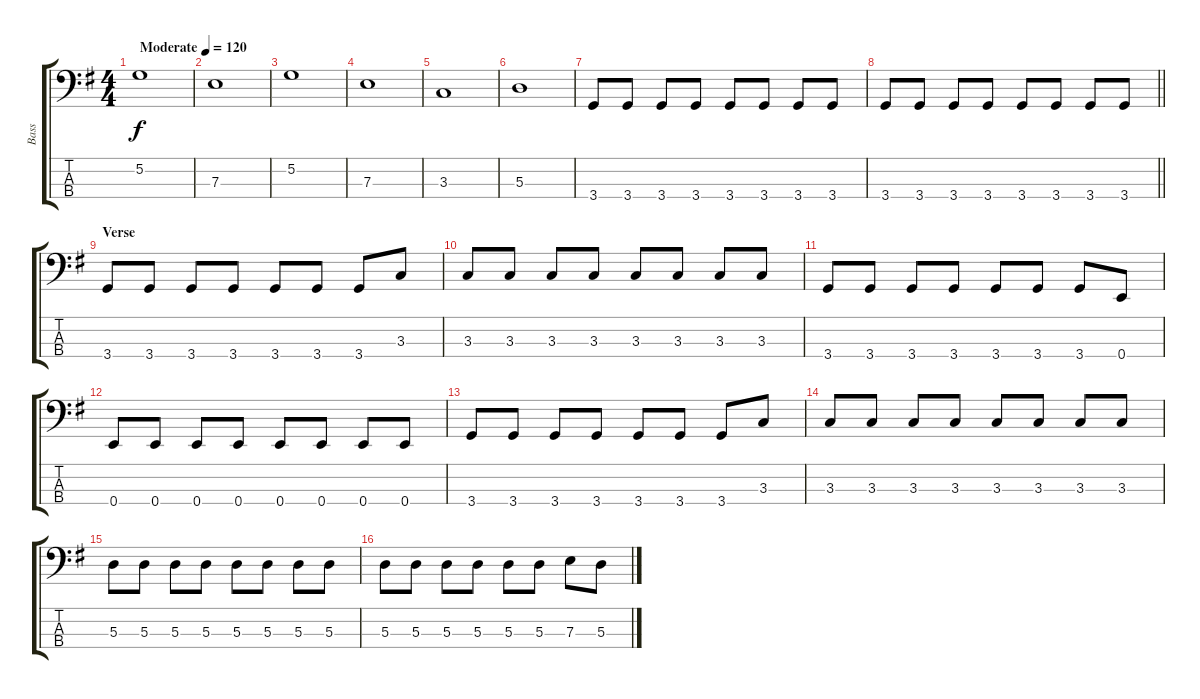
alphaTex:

\track ("Bass" "Bass") {instrument electricbassfinger}
\staff {score tabs}
\tuning (G2 D2 A1 E1) {hide}
\ts (4 4)
\tempo (120 "Moderate")
\clef f4
\ks g
5.2.1{dy f instrument electricbassfinger} |
7.3.1 |
5.2.1 |
7.3.1 |
3.3.1 |
5.3.1 |
3.4.8 3.4.8 3.4.8 3.4.8 3.4.8 3.4.8 3.4.8 3.4.8 |
\barLineRight lightlight
3.4.8 3.4.8 3.4.8 3.4.8 3.4.8 3.4.8 3.4.8 3.4.8 |
\section ("" "Verse")
3.4.8 3.4.8 3.4.8 3.4.8 3.4.8 3.4.8 3.4.8 3.3.8 |
3.3.8 3.3.8 3.3.8 3.3.8 3.3.8 3.3.8 3.3.8 3.3.8 |
3.4.8 3.4.8 3.4.8 3.4.8 3.4.8 3.4.8 3.4.8 0.4.8 |
0.4.8 0.4.8 0.4.8 0.4.8 0.4.8 0.4.8 0.4.8 0.4.8 |
3.4.8 3.4.8 3.4.8 3.4.8 3.4.8 3.4.8 3.4.8 3.3.8 |
3.3.8 3.3.8 3.3.8 3.3.8 3.3.8 3.3.8 3.3.8 3.3.8 |
5.3.8 5.3.8 5.3.8 5.3.8 5.3.8 5.3.8 5.3.8 5.3.8 |
5.3.8 5.3.8 5.3.8 5.3.8 5.3.8 5.3.8 7.3.8 5.3.8
